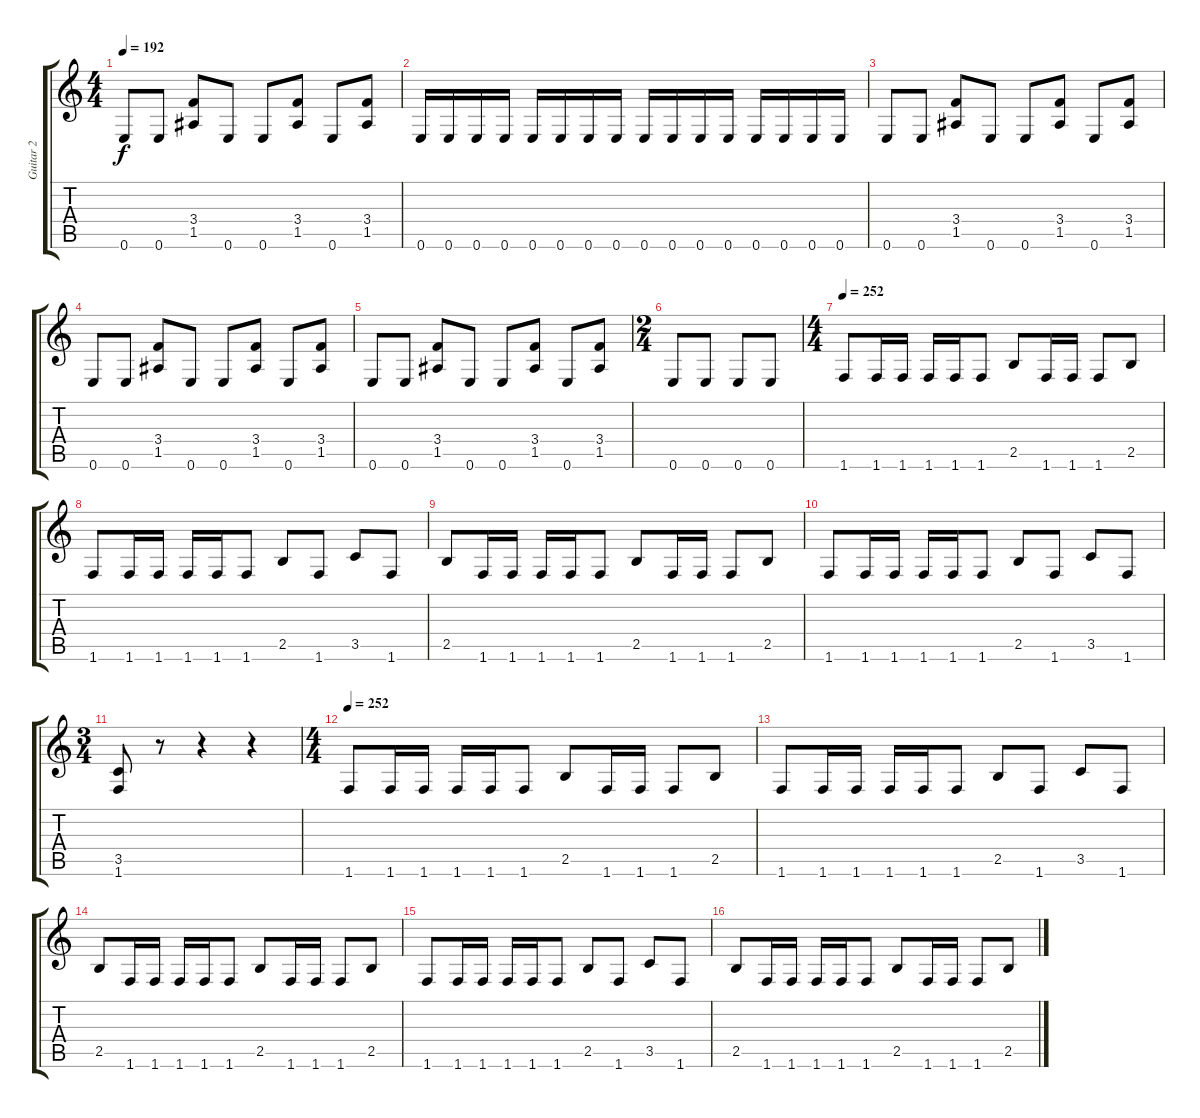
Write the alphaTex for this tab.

\track ("Guitar 2" "Guitar 2") {instrument distortionguitar}
\staff {score tabs}
\tuning (E4 B3 G3 D3 A2 E2) {hide}
\ts (4 4)
\tempo 192
\clef g2
\ks c
0.6.8{dy f} 0.6.8 (3.4 1.5).8 0.6.8 0.6.8 (3.4 1.5).8 0.6.8 (3.4 1.5).8 |
0.6.16 0.6.16 0.6.16 0.6.16 0.6.16 0.6.16 0.6.16 0.6.16 0.6.16 0.6.16 0.6.16 0.6.16 0.6.16 0.6.16 0.6.16 0.6.16 |
0.6.8 0.6.8 (3.4 1.5).8 0.6.8 0.6.8 (3.4 1.5).8 0.6.8 (3.4 1.5).8 |
0.6.8 0.6.8 (3.4 1.5).8 0.6.8 0.6.8 (3.4 1.5).8 0.6.8 (3.4 1.5).8 |
0.6.8 0.6.8 (3.4 1.5).8 0.6.8 0.6.8 (3.4 1.5).8 0.6.8 (3.4 1.5).8 |
\ts (2 4)
0.6.8 0.6.8 0.6.8 0.6.8 |
\ts (4 4)
\tempo 252
1.6.8 1.6.16 1.6.16 1.6.16 1.6.16 1.6.8 2.5.8 1.6.16 1.6.16 1.6.8 2.5.8 |
1.6.8 1.6.16 1.6.16 1.6.16 1.6.16 1.6.8 2.5.8 1.6.8 3.5.8 1.6.8 |
2.5.8 1.6.16 1.6.16 1.6.16 1.6.16 1.6.8 2.5.8 1.6.16 1.6.16 1.6.8 2.5.8 |
1.6.8 1.6.16 1.6.16 1.6.16 1.6.16 1.6.8 2.5.8 1.6.8 3.5.8 1.6.8 |
\ts (3 4)
(3.5 1.6).8 r.8 r.4 r.4 |
\ts (4 4)
\tempo 252
1.6.8 1.6.16 1.6.16 1.6.16 1.6.16 1.6.8 2.5.8 1.6.16 1.6.16 1.6.8 2.5.8 |
1.6.8 1.6.16 1.6.16 1.6.16 1.6.16 1.6.8 2.5.8 1.6.8 3.5.8 1.6.8 |
2.5.8 1.6.16 1.6.16 1.6.16 1.6.16 1.6.8 2.5.8 1.6.16 1.6.16 1.6.8 2.5.8 |
1.6.8 1.6.16 1.6.16 1.6.16 1.6.16 1.6.8 2.5.8 1.6.8 3.5.8 1.6.8 |
2.5.8 1.6.16 1.6.16 1.6.16 1.6.16 1.6.8 2.5.8 1.6.16 1.6.16 1.6.8 2.5.8
